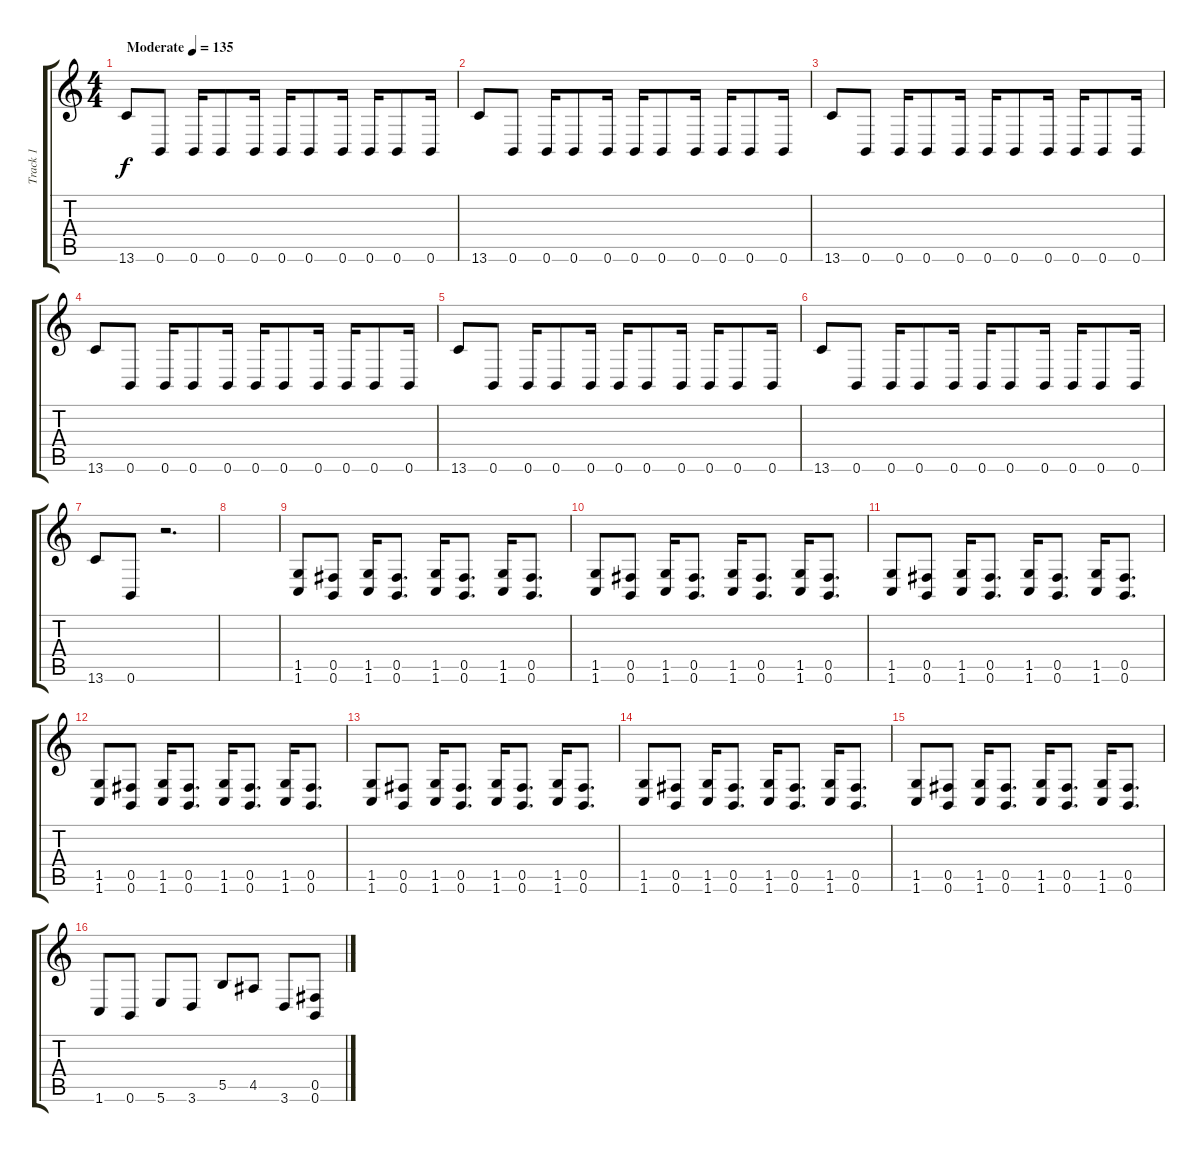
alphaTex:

\track ("Track 1" "Track 1") {instrument overdrivenguitar}
\staff {score tabs}
\tuning (Db4 Ab3 E3 B2 Gb2 B1) {hide}
\ts (4 4)
\tempo (135 "Moderate")
\clef g2
\ks c
13.6.8{dy f instrument overdrivenguitar} 0.6.8 0.6.16 0.6.8 0.6.16 0.6.16 0.6.8 0.6.16 0.6.16 0.6.8 0.6.16 |
13.6.8 0.6.8 0.6.16 0.6.8 0.6.16 0.6.16 0.6.8 0.6.16 0.6.16 0.6.8 0.6.16 |
13.6.8 0.6.8 0.6.16 0.6.8 0.6.16 0.6.16 0.6.8 0.6.16 0.6.16 0.6.8 0.6.16 |
13.6.8 0.6.8 0.6.16 0.6.8 0.6.16 0.6.16 0.6.8 0.6.16 0.6.16 0.6.8 0.6.16 |
13.6.8 0.6.8 0.6.16 0.6.8 0.6.16 0.6.16 0.6.8 0.6.16 0.6.16 0.6.8 0.6.16 |
13.6.8 0.6.8 0.6.16 0.6.8 0.6.16 0.6.16 0.6.8 0.6.16 0.6.16 0.6.8 0.6.16 |
13.6.8 0.6.8 r.2{d} |
|
(1.5 1.6).8 (0.5 0.6).8 (1.5 1.6).16 (0.5 0.6).8{d} (1.5 1.6).16 (0.5 0.6).8{d} (1.5 1.6).16 (0.5 0.6).8{d} |
(1.5 1.6).8 (0.5 0.6).8 (1.5 1.6).16 (0.5 0.6).8{d} (1.5 1.6).16 (0.5 0.6).8{d} (1.5 1.6).16 (0.5 0.6).8{d} |
(1.5 1.6).8 (0.5 0.6).8 (1.5 1.6).16 (0.5 0.6).8{d} (1.5 1.6).16 (0.5 0.6).8{d} (1.5 1.6).16 (0.5 0.6).8{d} |
(1.5 1.6).8 (0.5 0.6).8 (1.5 1.6).16 (0.5 0.6).8{d} (1.5 1.6).16 (0.5 0.6).8{d} (1.5 1.6).16 (0.5 0.6).8{d} |
(1.5 1.6).8 (0.5 0.6).8 (1.5 1.6).16 (0.5 0.6).8{d} (1.5 1.6).16 (0.5 0.6).8{d} (1.5 1.6).16 (0.5 0.6).8{d} |
(1.5 1.6).8 (0.5 0.6).8 (1.5 1.6).16 (0.5 0.6).8{d} (1.5 1.6).16 (0.5 0.6).8{d} (1.5 1.6).16 (0.5 0.6).8{d} |
(1.5 1.6).8 (0.5 0.6).8 (1.5 1.6).16 (0.5 0.6).8{d} (1.5 1.6).16 (0.5 0.6).8{d} (1.5 1.6).16 (0.5 0.6).8{d} |
1.6.8 0.6.8 5.6.8 3.6.8 5.5.8 4.5.8 3.6.8 (0.5 0.6).8
